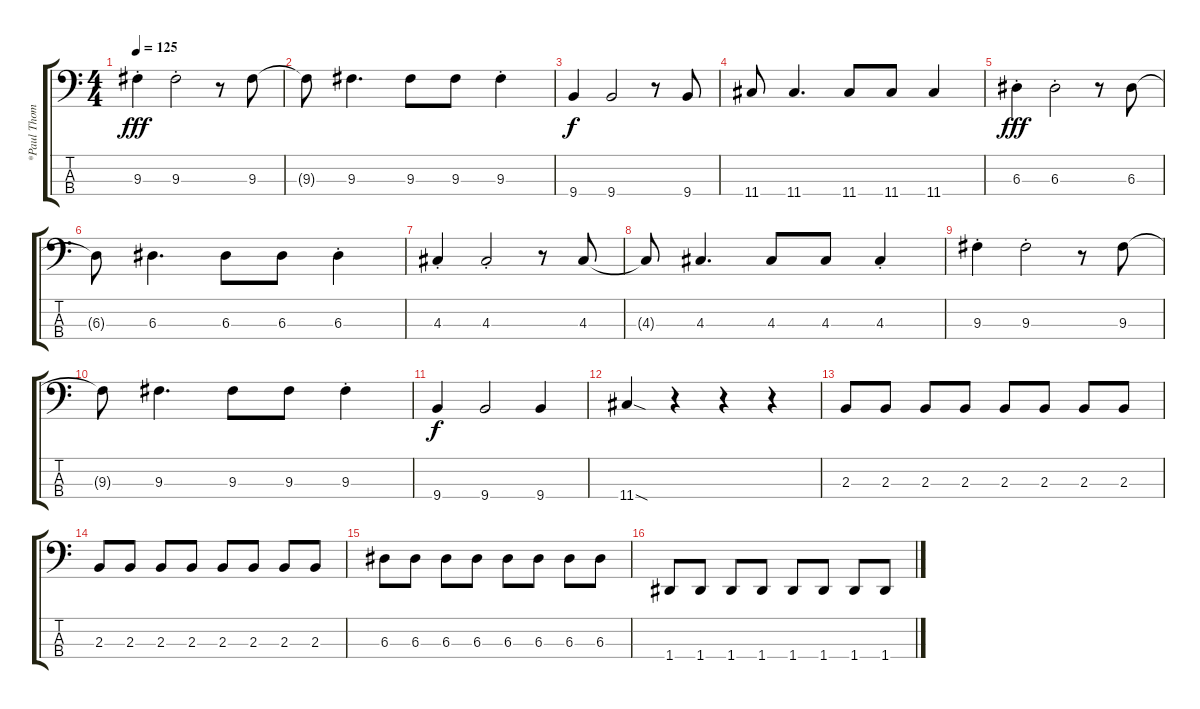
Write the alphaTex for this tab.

\track ("*Paul Thomas (Bassist)" "*Paul Thom") {instrument electricbasspick}
\staff {score tabs}
\tuning (G2 D2 A1 D1) {hide}
\ts (4 4)
\tempo 125
\clef f4
\ks c
9.3{st}.4{dy fff} 9.3{st}.2 r.8 9.3.8 |
9.3{t}.8 9.3.4{d} 9.3.8 9.3.8 9.3{st}.4 |
9.4.4{dy f} 9.4.2 r.8 9.4.8 |
11.4.8 11.4.4{d} 11.4.8 11.4.8 11.4.4 |
6.3{st}.4{dy fff} 6.3{st}.2 r.8 6.3.8 |
6.3{t}.8 6.3.4{d} 6.3.8 6.3.8 6.3{st}.4 |
4.3{st}.4 4.3{st}.2 r.8 4.3.8 |
4.3{t}.8 4.3.4{d} 4.3.8 4.3.8 4.3{st}.4 |
9.3{st}.4 9.3{st}.2 r.8 9.3.8 |
9.3{t}.8 9.3.4{d} 9.3.8 9.3.8 9.3{st}.4 |
9.4.4{dy f} 9.4.2 9.4.4 |
11.4{sod}.4 r.4 r.4 r.4 |
2.3.8 2.3.8 2.3.8 2.3.8 2.3.8 2.3.8 2.3.8 2.3.8 |
2.3.8 2.3.8 2.3.8 2.3.8 2.3.8 2.3.8 2.3.8 2.3.8 |
6.3.8 6.3.8 6.3.8 6.3.8 6.3.8 6.3.8 6.3.8 6.3.8 |
1.4.8 1.4.8 1.4.8 1.4.8 1.4.8 1.4.8 1.4.8 1.4.8
